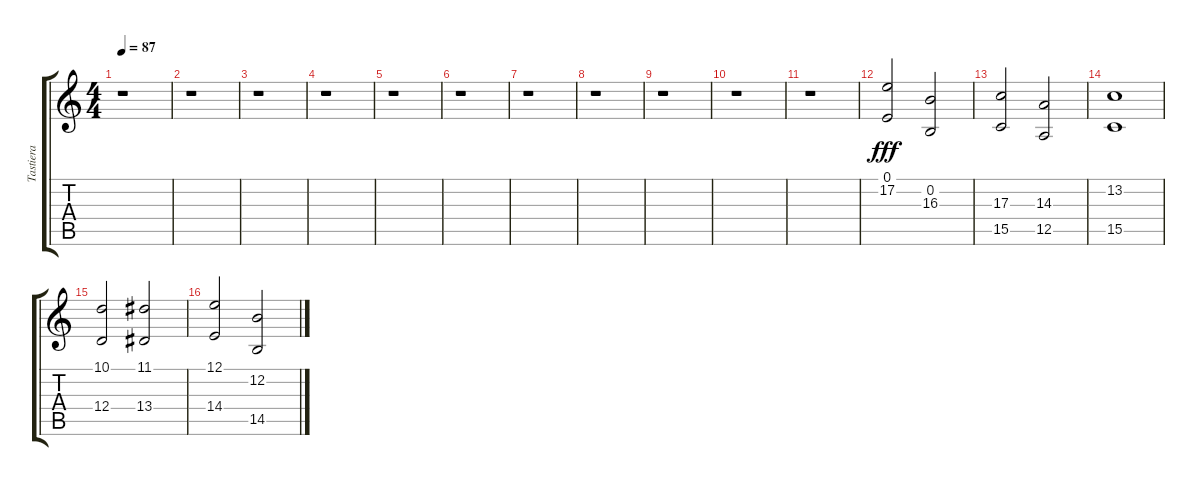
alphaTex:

\track ("Tastiera" "Tastiera") {instrument lead2sawtooth}
\staff {score tabs}
\tuning (E4 B3 G3 D3 A2 E2) {hide}
\ts (4 4)
\tempo 87
\clef g2
\ks c
r.1{dy f} |
r.1 |
r.1 |
r.1 |
r.1 |
r.1 |
r.1 |
r.1 |
r.1 |
r.1 |
r.1 |
(0.1 17.2).2{dy fff} (0.2 16.3).2 |
(17.3 15.5).2 (14.3 12.5).2 |
(13.2 15.5).1 |
(10.1 12.4).2 (11.1 13.4).2 |
(12.1 14.4).2 (12.2 14.5).2
